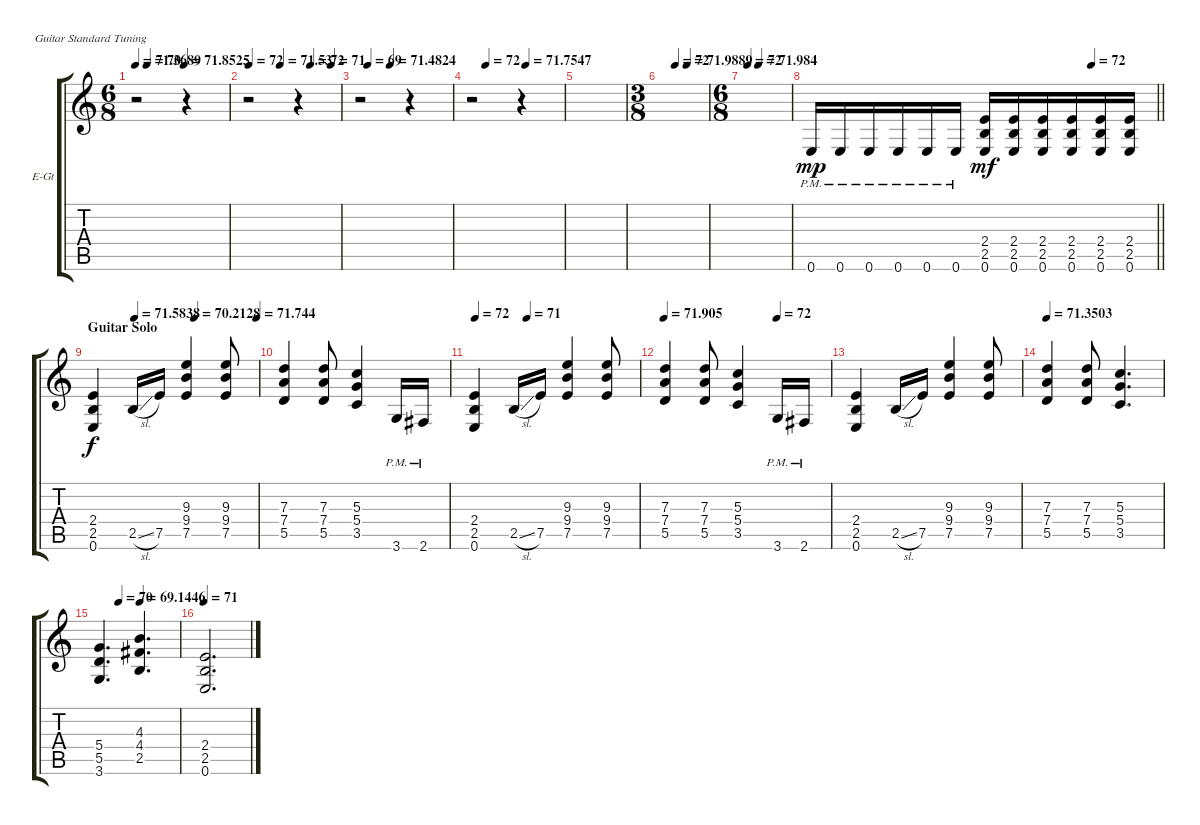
\bracketExtendMode groupsimilarinstruments
\firstSystemTrackNameOrientation horizontal
\otherSystemsTrackNameOrientation horizontal
\track ("Electric hi gain 1 " "E-Gt") {instrument distortionguitar}
\staff {score tabs}
\tuning (E4 B3 G3 D3 A2 E2)
\ts (6 8)
\tempo
71.3689
\tempo (70 0.125)
\tempo (71.8525 0.525)
\accidentals auto
\clef g2
\ottava regular
\simile none
\ks c
r.2{dy mf} r.4 |
\tempo (72 0.01875)
\tempo (71.53 0.35625)
\tempo (72 0.68125)
\tempo (71 0.90625)
r.2 r.4 |
\tempo (69 0.09375)
\tempo (71.4824 0.3375)
r.2 r.4 |
\tempo (72 0.1625)
\tempo (71.7547 0.59375)
r.2 r.4 |
|
\ts (3 8)
\beaming (8 3)
\tempo (72 0.31875)
\tempo (71.9889 0.5625)
|
\ts (6 8)
\beaming (8 3 3)
\tempo (72 0.10625)
\tempo (71.984 0.33125)
|
\tempo (72 0.8125)
\barLineRight lightlight
0.6{pm}.16{dy mp} 0.6{pm}.16 0.6{pm}.16 0.6{pm}.16 0.6{pm}.16 0.6{pm}.16 (2.5 0.6 2.4).16{dy mf} (2.5 0.6 2.4).16 (2.5 0.6 2.4).16 (0.6 2.5 2.4).16 (0.6 2.5 2.4).16 (0.6 2.5 2.4).16 |
\section ("" "Guitar Solo")
\tempo (71.5838 0.25625)
\tempo (70.2128 0.61875)
\tempo (71.744 0.99375)
(2.4 2.5 0.6).4{dy f} 2.5{sl}.16 7.5.16 (9.3 9.4 7.5).4 (9.3 9.4 7.5).8 |
(7.3 7.4 5.5).4 (7.3 7.4 5.5).8 (5.3 5.4 3.5).4 3.6{pm}.16 2.6{pm}.16 |
\tempo (72 0.0125)
\tempo (71 0.325)
(2.4 2.5 0.6).4 2.5{sl}.16 7.5.16 (9.3 9.4 7.5).4 (9.3 9.4 7.5).8 |
\tempo
71.905
\tempo (72 0.68125)
(7.3 7.4 5.5).4 (7.3 7.4 5.5).8 (5.3 5.4 3.5).4 3.6{pm}.16 2.6{pm}.16 |
(2.4 2.5 0.6).4 2.5{sl}.16 7.5.16 (9.3 9.4 7.5).4 (9.3 9.4 7.5).8 |
\tempo (71.3503 0.00625)
(7.3 7.4 5.5).4 (7.3 7.4 5.5).8 (5.3 5.4 3.5).4{d} |
\tempo (70 0.25625)
\tempo (69.1446 0.51875)
(5.4 5.5 3.6).4{d} (4.3 4.4 2.5).4{d} |
\tempo 71
(2.4 2.5 0.6).2{d}
